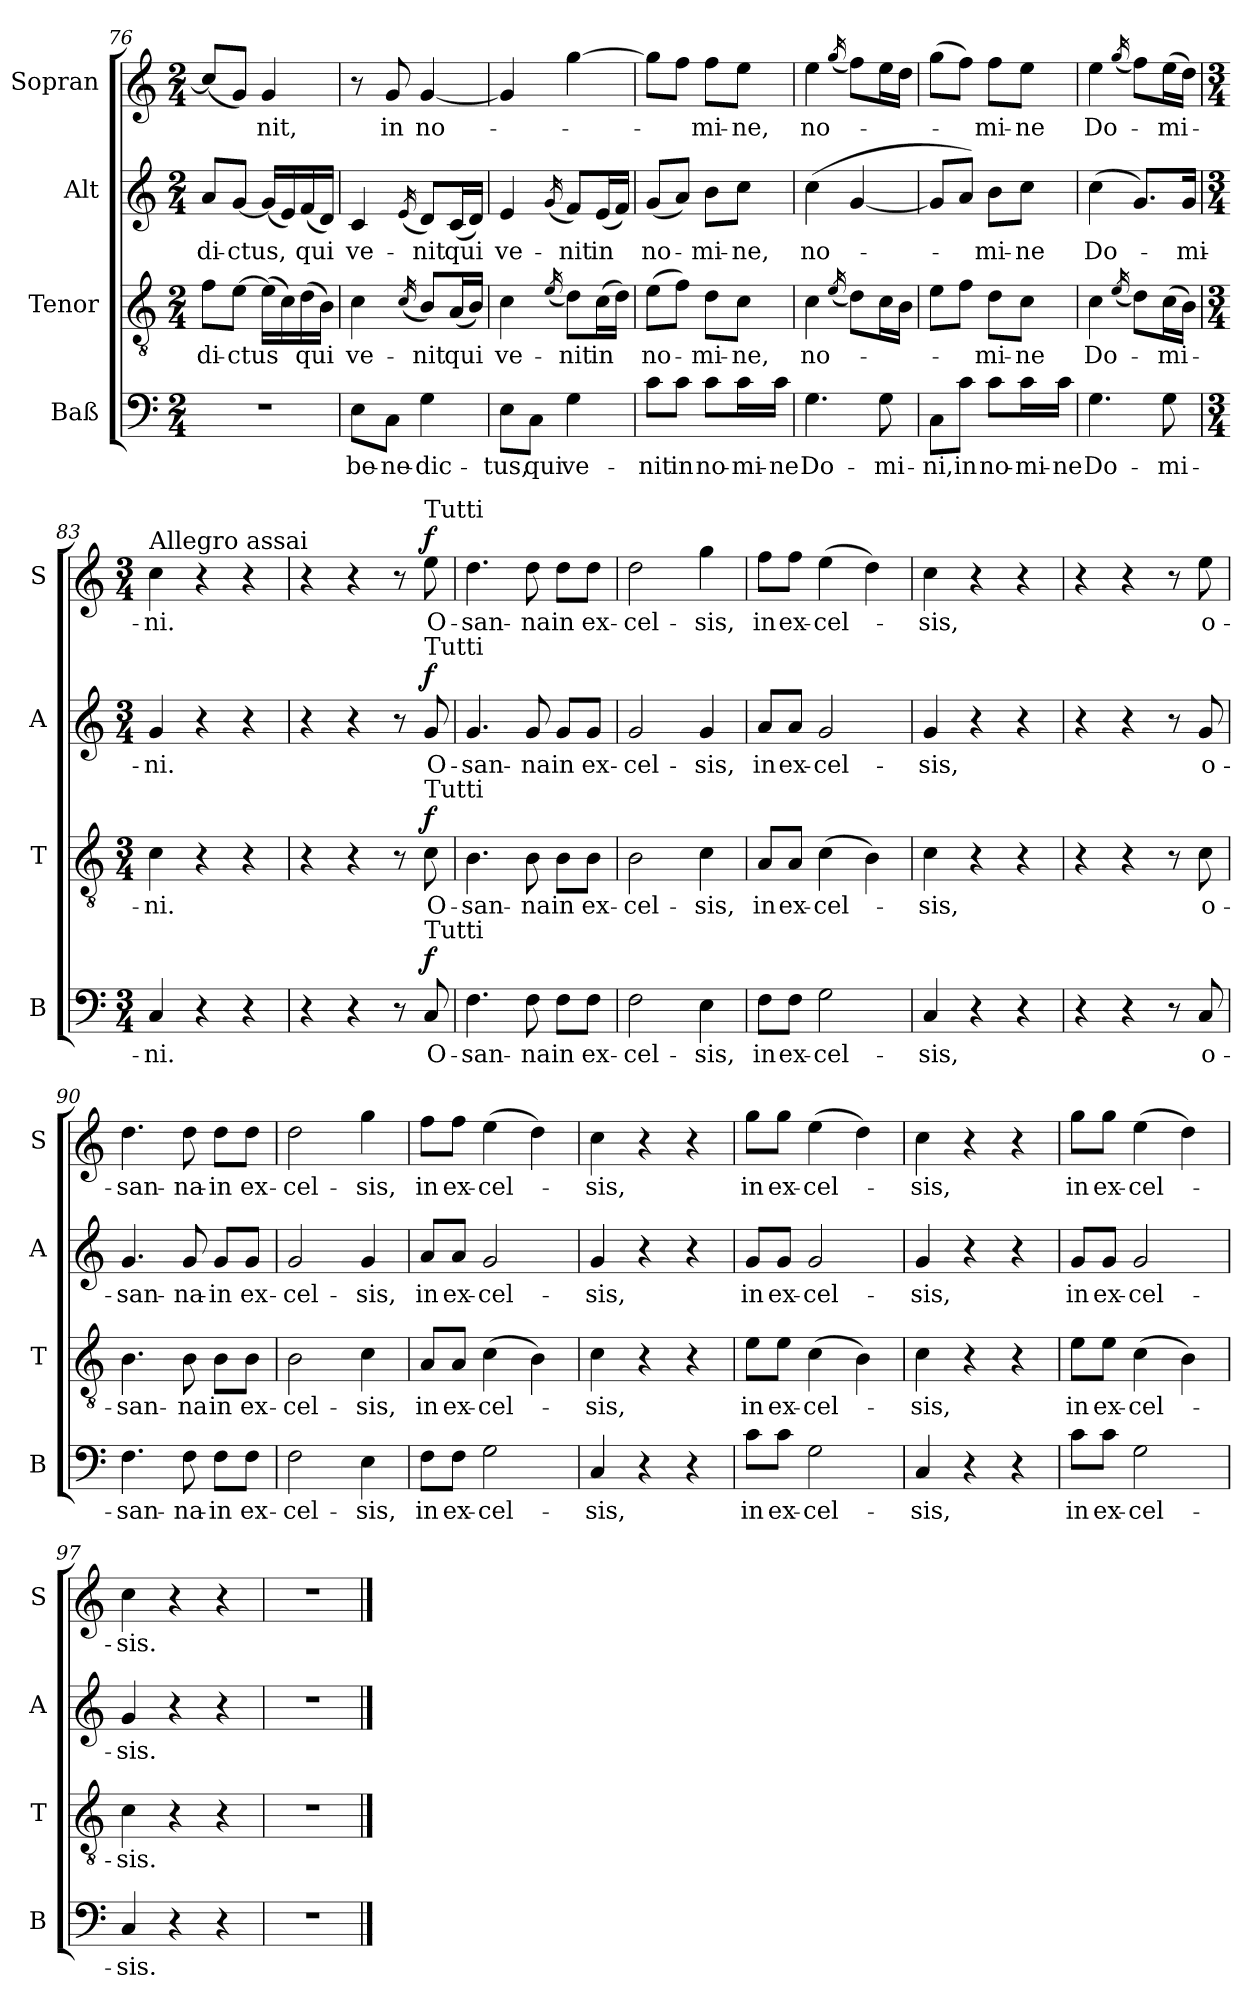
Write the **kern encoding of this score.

**kern	**text	**dynam	**kern	**text	**dynam	**kern	**text	**dynam	**kern	**text	**dynam
*part4	*part4	*part4	*part3	*part3	*part3	*part2	*part2	*part2	*part1	*part1	*part1
*staff4	*staff4	*staff4	*staff3	*staff3	*staff3	*staff2	*staff2	*staff2	*staff1	*staff1	*staff1
*I"Baß	*	*	*I"Tenor	*	*	*I"Alt	*	*	*I"Sopran	*	*
*I'B	*	*	*I'T	*	*	*I'A	*	*	*I'S	*	*
*clefF4	*	*	*clefGv2	*	*	*clefG2	*	*	*clefG2	*	*
*k[]	*	*	*k[]	*	*	*k[]	*	*	*k[]	*	*
*M2/4	*	*	*M2/4	*	*	*M2/4	*	*	*M2/4	*	*
=76	=76	=76	=76	=76	=76	=76	=76	=76	=76	=76	=76
!	!	!	!	!LO:LY:b	!	!	!LO:LY:b	!	!	!	!
2r	.	.	8f\L	di-	.	8a/L	di-	.	(8cc/L]	.	.
!	!	!	!	!LO:LY:b	!	!	!LO:LY:b	!	!	!	!
.	.	.	[8e\J	ctus	.	[8g/J	ctus,	.	8g/J)	.	.
!	!	!	!	!	!	!	!	!	!	!LO:LY:b	!
.	.	.	(16e\LL]	.	.	(16g/LL]	.	.	4g/	nit,	.
.	.	.	16c\)	.	.	16e/)	.	.	.	.	.
!	!	!	!	!LO:LY:b	!	!	!LO:LY:b	!	!	!	!
.	.	.	(16d\	qui	.	(16f/	qui	.	.	.	.
.	.	.	16B\JJ)	.	.	16d/JJ)	.	.	.	.	.
!!LO:LB:g=z
=77	=77	=77	=77	=77	=77	=77	=77	=77	=77	=77	=77
!	!LO:LY:b	!	!	!LO:LY:b	!	!	!LO:LY:b	!	!	!	!
8E\L	be-	.	4c\	ve-	.	4c/	ve-	.	8r	.	.
!	!LO:LY:b	!	!	!	!	!	!	!	!	!LO:LY:b	!
8C\J	ne-	.	.	.	.	.	.	.	8g/	in	.
.	.	.	(16qc/	.	.	(16qe/	.	.	.	.	.
!	!LO:LY:b	!	!	!LO:LY:b	!	!	!LO:LY:b	!	!	!LO:LY:b	!
4G\	dic-	.	8B/L)	nit	.	8d/L)	nit	.	[4g/	no-	.
!	!	!	!	!LO:LY:b	!	!	!LO:LY:b	!	!	!	!
.	.	.	(16A/L	qui	.	(16c/L	qui	.	.	.	.
.	.	.	16B/JJ)	.	.	16d/JJ)	.	.	.	.	.
=78	=78	=78	=78	=78	=78	=78	=78	=78	=78	=78	=78
!	!LO:LY:b	!	!	!LO:LY:b	!	!	!LO:LY:b	!	!	!	!
8E\L	tus,	.	4c\	ve-	.	4e/	ve-	.	4g/]	.	.
!	!LO:LY:b	!	!	!	!	!	!	!	!	!	!
8C\J	qui	.	.	.	.	.	.	.	.	.	.
.	.	.	(16qe/	.	.	(16qg/	.	.	.	.	.
!	!LO:LY:b	!	!	!LO:LY:b	!	!	!LO:LY:b	!	!	!	!
4G\	ve-	.	8d\L)	nit	.	8f/L)	nit	.	[4gg\	.	.
!	!	!	!	!LO:LY:b	!	!	!LO:LY:b	!	!	!	!
.	.	.	(16c\L	in	.	(16e/L	in	.	.	.	.
.	.	.	16d\JJ)	.	.	16f/JJ)	.	.	.	.	.
=79	=79	=79	=79	=79	=79	=79	=79	=79	=79	=79	=79
!	!LO:LY:b	!	!	!LO:LY:b	!	!	!LO:LY:b	!	!	!	!
8c\L	nit	.	(8e\L	no-	.	(8g/L	no-	.	8gg\L]	.	.
!	!LO:LY:b	!	!	!	!	!	!	!	!	!	!
8c\J	in	.	8f\J)	.	.	8a/J)	.	.	8ff\J	.	.
!	!LO:LY:b	!	!	!LO:LY:b	!	!	!LO:LY:b	!	!	!LO:LY:b	!
8c\L	no-	.	8d\L	mi-	.	8b\L	mi-	.	8ff\L	mi-	.
!	!LO:LY:b	!	!	!LO:LY:b	!	!	!LO:LY:b	!	!	!LO:LY:b	!
16c\L	mi-	.	8c\J	ne,	.	8cc\J	ne,	.	8ee\J	ne,	.
!	!LO:LY:b	!	!	!	!	!	!	!	!	!	!
16c\JJ	ne	.	.	.	.	.	.	.	.	.	.
=80	=80	=80	=80	=80	=80	=80	=80	=80	=80	=80	=80
!	!LO:LY:b	!	!	!LO:LY:b	!	!	!LO:LY:b	!	!	!LO:LY:b	!
4.G\	Do-	.	4c\	no-	.	(4cc\	no-	.	4ee\	no-	.
.	.	.	(16qe/	.	.	.	.	.	(16qgg/	.	.
.	.	.	8d\L)	.	.	[4g/	.	.	8ff\L)	.	.
!	!LO:LY:b	!	!	!	!	!	!	!	!	!	!
8G\	mi-	.	16c\L	.	.	.	.	.	16ee\L	.	.
.	.	.	16B\JJ	.	.	.	.	.	16dd\JJ	.	.
=81	=81	=81	=81	=81	=81	=81	=81	=81	=81	=81	=81
!	!LO:LY:b	!	!	!	!	!	!	!	!	!	!
8C\L	ni,	.	8e\L	.	.	8g/L]	.	.	(8gg\L	.	.
!	!LO:LY:b	!	!	!	!	!	!	!	!	!	!
8c\J	in	.	8f\J	.	.	8a/J)	.	.	8ff\J)	.	.
!	!LO:LY:b	!	!	!LO:LY:b	!	!	!LO:LY:b	!	!	!LO:LY:b	!
8c\L	no-	.	8d\L	mi-	.	8b\L	mi-	.	8ff\L	mi-	.
!	!LO:LY:b	!	!	!LO:LY:b	!	!	!LO:LY:b	!	!	!LO:LY:b	!
16c\L	mi-	.	8c\J	ne	.	8cc\J	ne	.	8ee\J	ne	.
!	!LO:LY:b	!	!	!	!	!	!	!	!	!	!
16c\JJ	ne	.	.	.	.	.	.	.	.	.	.
!!LO:PB:g=z
=82	=82	=82	=82	=82	=82	=82	=82	=82	=82	=82	=82
!	!LO:LY:b	!	!	!LO:LY:b	!	!	!LO:LY:b	!	!	!LO:LY:b	!
4.G\	Do-	.	4c\	Do-	.	(4cc\	Do-	.	4ee\	Do-	.
.	.	.	(16qe/	.	.	.	.	.	(16qgg/	.	.
.	.	.	8d\L)	.	.	8.g/L)	.	.	8ff\L)	.	.
!	!LO:LY:b	!	!	!LO:LY:b	!	!	!	!	!	!LO:LY:b	!
8G\	mi-	.	(16c\L	mi-	.	.	.	.	(16ee\L	mi-	.
!	!	!	!	!	!	!	!LO:LY:b	!	!	!	!
.	.	.	16B\JJ)	.	.	16g/Jk	mi-	.	16dd\JJ)	.	.
=83	=83	=83	=83	=83	=83	=83	=83	=83	=83	=83	=83
*M3/4	*	*	*M3/4	*	*	*M3/4	*	*	*M3/4	*	*
!	!	!	!	!	!	!	!	!	!LO:TX:a:t=Allegro assai	!	!
!	!LO:LY:b	!	!	!LO:LY:b	!	!	!LO:LY:b	!	!	!LO:LY:b	!
4C/	ni.	.	4c\	ni.	.	4g/	ni.	.	4cc\	ni.	.
4r	.	.	4r	.	.	4r	.	.	4r	.	.
4r	.	.	4r	.	.	4r	.	.	4r	.	.
=84	=84	=84	=84	=84	=84	=84	=84	=84	=84	=84	=84
4r	.	.	4r	.	.	4r	.	.	4r	.	.
4r	.	.	4r	.	.	4r	.	.	4r	.	.
8r	.	.	8r	.	.	8r	.	.	8r	.	.
!	!	!	!	!	!	!	!	!	!LO:TX:a:t=Tutti	!	!
!	!	!	!	!	!	!LO:TX:a:t=Tutti	!	!	!	!	!
!	!	!	!LO:TX:a:t=Tutti	!	!	!	!	!	!	!	!
!LO:TX:a:t=Tutti	!	!	!	!	!	!	!	!	!	!	!
!	!LO:LY:b	!LO:DY:b	!	!LO:LY:b	!LO:DY:b	!	!LO:LY:b	!LO:DY:b	!	!LO:LY:b	!LO:DY:b
8C/	O-	f	8c\	O-	f	8g/	O-	f	8ee\	O-	f
=85	=85	=85	=85	=85	=85	=85	=85	=85	=85	=85	=85
!	!LO:LY:b	!	!	!LO:LY:b	!	!	!LO:LY:b	!	!	!LO:LY:b	!
4.F\	san-	.	4.B\	san-	.	4.g/	san-	.	4.dd\	san-	.
!	!LO:LY:b	!	!	!LO:LY:b	!	!	!LO:LY:b	!	!	!LO:LY:b	!
8F\	na	.	8B\	na	.	8g/	na	.	8dd\	na	.
!	!LO:LY:b	!	!	!LO:LY:b	!	!	!LO:LY:b	!	!	!LO:LY:b	!
8F\L	in	.	8B\L	in	.	8g/L	in	.	8dd\L	in	.
!	!LO:LY:b	!	!	!LO:LY:b	!	!	!LO:LY:b	!	!	!LO:LY:b	!
8F\J	ex-	.	8B\J	ex-	.	8g/J	ex-	.	8dd\J	ex-	.
!!LO:LB:g=z
=86	=86	=86	=86	=86	=86	=86	=86	=86	=86	=86	=86
!	!LO:LY:b	!	!	!LO:LY:b	!	!	!LO:LY:b	!	!	!LO:LY:b	!
2F\	cel-	.	2B\	cel-	.	2g/	cel-	.	2dd\	cel-	.
!	!LO:LY:b	!	!	!LO:LY:b	!	!	!LO:LY:b	!	!	!LO:LY:b	!
4E\	sis,	.	4c\	sis,	.	4g/	sis,	.	4gg\	sis,	.
=87	=87	=87	=87	=87	=87	=87	=87	=87	=87	=87	=87
!	!LO:LY:b	!	!	!LO:LY:b	!	!	!LO:LY:b	!	!	!LO:LY:b	!
8F\L	in	.	8A/L	in	.	8a/L	in	.	8ff\L	in	.
!	!LO:LY:b	!	!	!LO:LY:b	!	!	!LO:LY:b	!	!	!LO:LY:b	!
8F\J	ex-	.	8A/J	ex-	.	8a/J	ex-	.	8ff\J	ex-	.
!	!LO:LY:b	!	!	!LO:LY:b	!	!	!LO:LY:b	!	!	!LO:LY:b	!
2G\	cel-	.	(4c\	cel-	.	2g/	cel-	.	(4ee\	cel-	.
.	.	.	4B\)	.	.	.	.	.	4dd\)	.	.
=88	=88	=88	=88	=88	=88	=88	=88	=88	=88	=88	=88
!	!LO:LY:b	!	!	!LO:LY:b	!	!	!LO:LY:b	!	!	!LO:LY:b	!
4C/	sis,	.	4c\	sis,	.	4g/	sis,	.	4cc\	sis,	.
4r	.	.	4r	.	.	4r	.	.	4r	.	.
4r	.	.	4r	.	.	4r	.	.	4r	.	.
=89	=89	=89	=89	=89	=89	=89	=89	=89	=89	=89	=89
4r	.	.	4r	.	.	4r	.	.	4r	.	.
4r	.	.	4r	.	.	4r	.	.	4r	.	.
8r	.	.	8r	.	.	8r	.	.	8r	.	.
!	!LO:LY:b	!	!	!LO:LY:b	!	!	!LO:LY:b	!	!	!LO:LY:b	!
8C/	o-	.	8c\	o-	.	8g/	o-	.	8ee\	o-	.
!!LO:LB:g=z
=90	=90	=90	=90	=90	=90	=90	=90	=90	=90	=90	=90
!	!LO:LY:b	!	!	!LO:LY:b	!	!	!LO:LY:b	!	!	!LO:LY:b	!
4.F\	san-	.	4.B\	san-	.	4.g/	san-	.	4.dd\	san-	.
!	!LO:LY:b	!	!	!LO:LY:b	!	!	!LO:LY:b	!	!	!LO:LY:b	!
8F\	na-	.	8B\	na	.	8g/	na-	.	8dd\	na-	.
!	!LO:LY:b	!	!	!LO:LY:b	!	!	!LO:LY:b	!	!	!LO:LY:b	!
8F\L	in	.	8B\L	in	.	8g/L	in	.	8dd\L	in	.
!	!LO:LY:b	!	!	!LO:LY:b	!	!	!LO:LY:b	!	!	!LO:LY:b	!
8F\J	ex-	.	8B\J	ex-	.	8g/J	ex-	.	8dd\J	ex-	.
=91	=91	=91	=91	=91	=91	=91	=91	=91	=91	=91	=91
!	!LO:LY:b	!	!	!LO:LY:b	!	!	!LO:LY:b	!	!	!LO:LY:b	!
2F\	cel-	.	2B\	cel-	.	2g/	cel-	.	2dd\	cel-	.
!	!LO:LY:b	!	!	!LO:LY:b	!	!	!LO:LY:b	!	!	!LO:LY:b	!
4E\	sis,	.	4c\	sis,	.	4g/	sis,	.	4gg\	sis,	.
=92	=92	=92	=92	=92	=92	=92	=92	=92	=92	=92	=92
!	!LO:LY:b	!	!	!LO:LY:b	!	!	!LO:LY:b	!	!	!LO:LY:b	!
8F\L	in	.	8A/L	in	.	8a/L	in	.	8ff\L	in	.
!	!LO:LY:b	!	!	!LO:LY:b	!	!	!LO:LY:b	!	!	!LO:LY:b	!
8F\J	ex-	.	8A/J	ex-	.	8a/J	ex-	.	8ff\J	ex-	.
!	!LO:LY:b	!	!	!LO:LY:b	!	!	!LO:LY:b	!	!	!LO:LY:b	!
2G\	cel-	.	(4c\	cel-	.	2g/	cel-	.	(4ee\	cel-	.
.	.	.	4B\)	.	.	.	.	.	4dd\)	.	.
=93	=93	=93	=93	=93	=93	=93	=93	=93	=93	=93	=93
!	!LO:LY:b	!	!	!LO:LY:b	!	!	!LO:LY:b	!	!	!LO:LY:b	!
4C/	sis,	.	4c\	sis,	.	4g/	sis,	.	4cc\	sis,	.
4r	.	.	4r	.	.	4r	.	.	4r	.	.
4r	.	.	4r	.	.	4r	.	.	4r	.	.
!!LO:PB:g=z
=94	=94	=94	=94	=94	=94	=94	=94	=94	=94	=94	=94
!	!LO:LY:b	!	!	!LO:LY:b	!	!	!LO:LY:b	!	!	!LO:LY:b	!
8c\L	in	.	8e\L	in	.	8g/L	in	.	8gg\L	in	.
!	!LO:LY:b	!	!	!LO:LY:b	!	!	!LO:LY:b	!	!	!LO:LY:b	!
8c\J	ex-	.	8e\J	ex-	.	8g/J	ex-	.	8gg\J	ex-	.
!	!LO:LY:b	!	!	!LO:LY:b	!	!	!LO:LY:b	!	!	!LO:LY:b	!
2G\	cel-	.	(4c\	cel-	.	2g/	cel-	.	(4ee\	cel-	.
.	.	.	4B\)	.	.	.	.	.	4dd\)	.	.
=95	=95	=95	=95	=95	=95	=95	=95	=95	=95	=95	=95
!	!LO:LY:b	!	!	!LO:LY:b	!	!	!LO:LY:b	!	!	!LO:LY:b	!
4C/	sis,	.	4c\	sis,	.	4g/	sis,	.	4cc\	sis,	.
4r	.	.	4r	.	.	4r	.	.	4r	.	.
4r	.	.	4r	.	.	4r	.	.	4r	.	.
=96	=96	=96	=96	=96	=96	=96	=96	=96	=96	=96	=96
!	!LO:LY:b	!	!	!LO:LY:b	!	!	!LO:LY:b	!	!	!LO:LY:b	!
8c\L	in	.	8e\L	in	.	8g/L	in	.	8gg\L	in	.
!	!LO:LY:b	!	!	!LO:LY:b	!	!	!LO:LY:b	!	!	!LO:LY:b	!
8c\J	ex-	.	8e\J	ex-	.	8g/J	ex-	.	8gg\J	ex-	.
!	!LO:LY:b	!	!	!LO:LY:b	!	!	!LO:LY:b	!	!	!LO:LY:b	!
2G\	cel-	.	(4c\	cel-	.	2g/	cel-	.	(4ee\	cel-	.
.	.	.	4B\)	.	.	.	.	.	4dd\)	.	.
=97	=97	=97	=97	=97	=97	=97	=97	=97	=97	=97	=97
!	!LO:LY:b	!	!	!LO:LY:b	!	!	!LO:LY:b	!	!	!LO:LY:b	!
4C/	sis.	.	4c\	sis.	.	4g/	sis.	.	4cc\	sis.	.
4r	.	.	4r	.	.	4r	.	.	4r	.	.
4r	.	.	4r	.	.	4r	.	.	4r	.	.
=98	=98	=98	=98	=98	=98	=98	=98	=98	=98	=98	=98
!LO:N:vis=2	!	!	!LO:N:vis=2	!	!	!LO:N:vis=2	!	!	!LO:N:vis=2	!	!
2.r	.	.	2.r	.	.	2.r	.	.	2.r	.	.
==	==	==	==	==	==	==	==	==	==	==	==
*-	*-	*-	*-	*-	*-	*-	*-	*-	*-	*-	*-
